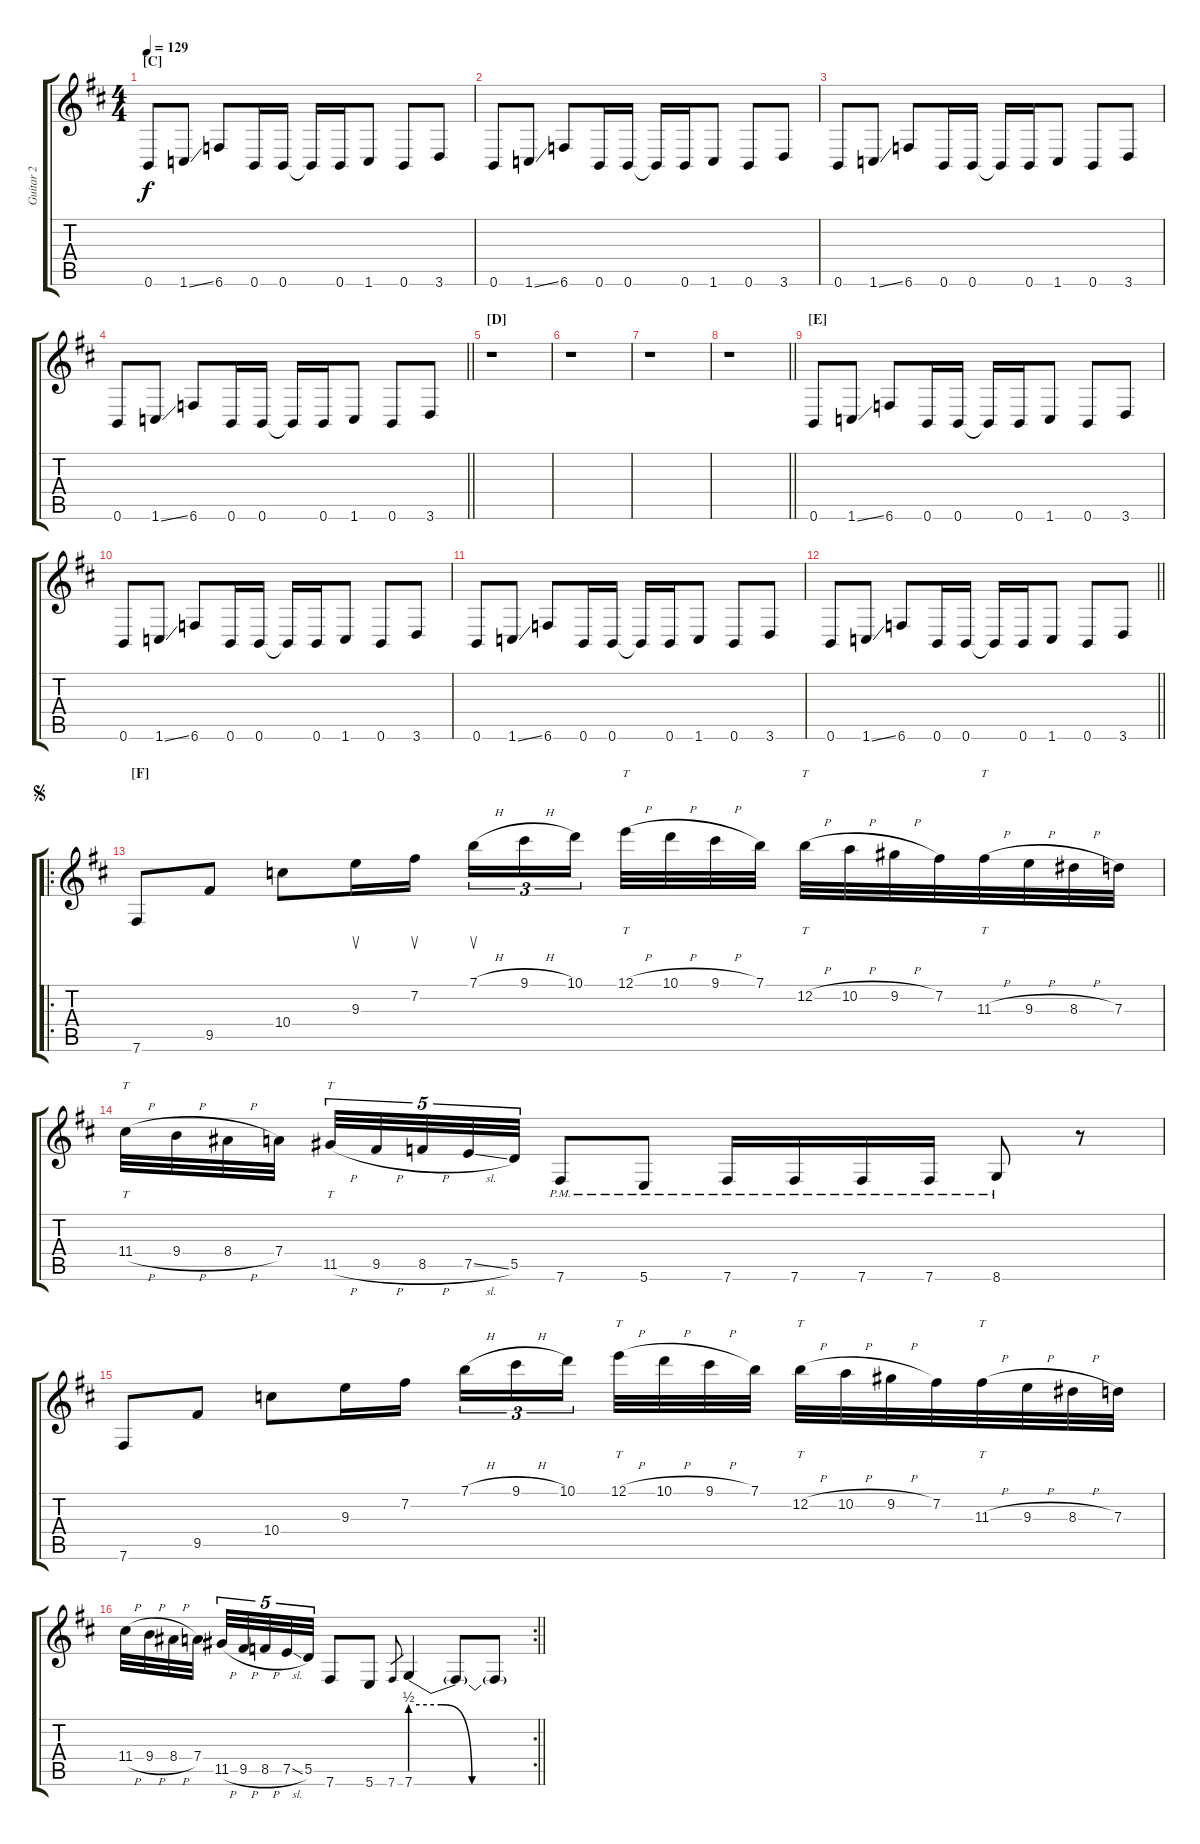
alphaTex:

\track ("Guitar 2" "Guitar 2") {instrument distortionguitar}
\staff {score tabs}
\tuning (E4 B3 G3 D3 A2 B1) {hide}
\ts (4 4)
\section ("" "[C]")
\tempo 129
\clef g2
\ks d
0.6.8{dy f} 1.6{ss}.8 6.6.8 0.6.16 0.6.16 0.6{t}.16 0.6.16 1.6.8 0.6.8 3.6.8 |
0.6.8 1.6{ss}.8 6.6.8 0.6.16 0.6.16 0.6{t}.16 0.6.16 1.6.8 0.6.8 3.6.8 |
0.6.8 1.6{ss}.8 6.6.8 0.6.16 0.6.16 0.6{t}.16 0.6.16 1.6.8 0.6.8 3.6.8 |
\barLineRight lightlight
0.6.8 1.6{ss}.8 6.6.8 0.6.16 0.6.16 0.6{t}.16 0.6.16 1.6.8 0.6.8 3.6.8 |
\section ("" "[D]")
r.1 |
r.1 |
r.1 |
\barLineRight lightlight
r.1 |
\section ("" "[E]")
0.6.8 1.6{ss}.8 6.6.8 0.6.16 0.6.16 0.6{t}.16 0.6.16 1.6.8 0.6.8 3.6.8 |
0.6.8 1.6{ss}.8 6.6.8 0.6.16 0.6.16 0.6{t}.16 0.6.16 1.6.8 0.6.8 3.6.8 |
0.6.8 1.6{ss}.8 6.6.8 0.6.16 0.6.16 0.6{t}.16 0.6.16 1.6.8 0.6.8 3.6.8 |
\barLineRight lightlight
0.6.8 1.6{ss}.8 6.6.8 0.6.16 0.6.16 0.6{t}.16 0.6.16 1.6.8 0.6.8 3.6.8 |
\ro
\section ("" "[F]")
\jump segno
7.6.8 9.5.8 10.4.8 9.3.16{su} 7.2.16{su} 7.1{h}.16{su tu (3 2)} 9.1{h}.16{tu (3 2)} 10.1.16{tu (3 2) beam splitsecondary} 12.1{h}.32{tt} 10.1{h}.32 9.1{h}.32 7.1.32 12.2{h}.32{tt} 10.2{h}.32 9.2{h}.32 7.2.32 11.3{h}.32{tt} 9.3{h}.32 8.3{h}.32 7.3.32 |
11.4{h}.32{tt} 9.4{h}.32 8.4{h}.32 7.4.32{beam splitsecondary} 11.5{h}.32{tt tu (5 4)} 9.5{h}.32{tu (5 4)} 8.5{h}.32{tu (5 4)} 7.5{sl}.32{tu (5 4)} 5.5.32{tu (5 4)} 7.6{pm}.8 5.6{pm}.8 7.6{pm}.16 7.6{pm}.16 7.6{pm}.16 7.6{pm}.16 8.6{pm}.8 r.8 |
7.6.8 9.5.8 10.4.8 9.3.16 7.2.16 7.1{h}.16{tu (3 2)} 9.1{h}.16{tu (3 2)} 10.1.16{tu (3 2) beam splitsecondary} 12.1{h}.32{tt} 10.1{h}.32 9.1{h}.32 7.1.32 12.2{h}.32{tt} 10.2{h}.32 9.2{h}.32 7.2.32 11.3{h}.32{tt} 9.3{h}.32 8.3{h}.32 7.3.32 |
\rc 2
\barLineRight lightlight
11.4{h}.32 9.4{h}.32 8.4{h}.32 7.4.32{beam splitsecondary} 11.5{h}.32{tu (5 4)} 9.5{h}.32{tu (5 4)} 8.5{h}.32{tu (5 4)} 7.5{sl}.32{tu (5 4)} 5.5.32{tu (5 4)} 7.6.8 5.6.8 7.6.8{gr} 7.6{be (custom 0 2 15 2 30 0 60 0)}.4 7.6{t}.8 7.6{t}.8
